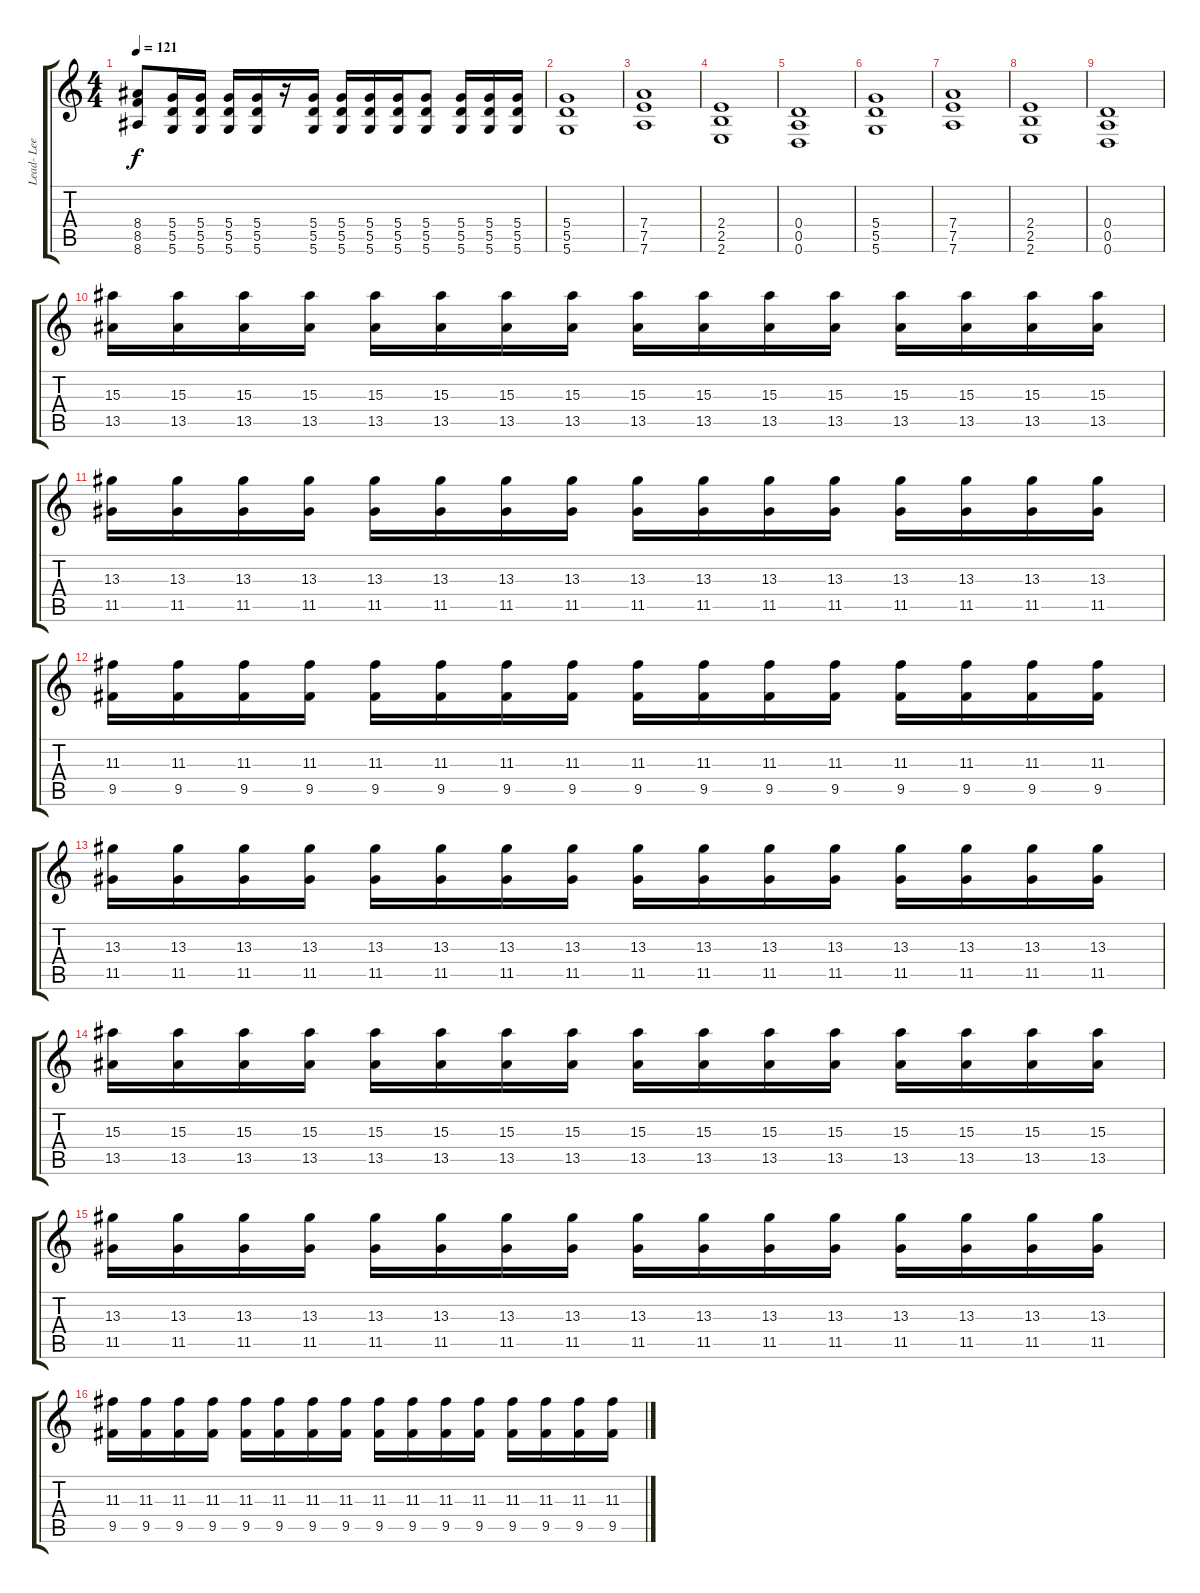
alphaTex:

\track ("Lead- Lee" "Lead- Lee") {instrument distortionguitar}
\staff {score tabs}
\tuning (E4 B3 G3 D3 A2 D2) {hide}
\ts (4 4)
\tempo 121
\clef g2
\ks c
(8.4 8.5 8.6).8{dy f} (5.4 5.5 5.6).16 (5.4 5.5 5.6).16 (5.4 5.5 5.6).16 (5.4 5.5 5.6).16 r.16 (5.4 5.5 5.6).16 (5.4 5.5 5.6).16 (5.4 5.5 5.6).16 (5.4 5.5 5.6).16 (5.4 5.5 5.6).8 (5.4 5.5 5.6).16 (5.4 5.5 5.6).16 (5.4 5.5 5.6).16 |
(5.4 5.5 5.6).1 |
(7.4 7.5 7.6).1 |
(2.4 2.5 2.6).1 |
(0.4 0.5 0.6).1 |
(5.4 5.5 5.6).1 |
(7.4 7.5 7.6).1 |
(2.4 2.5 2.6).1 |
(0.4 0.5 0.6).1 |
(15.3 13.5).16 (15.3 13.5).16 (15.3 13.5).16 (15.3 13.5).16 (15.3 13.5).16 (15.3 13.5).16 (15.3 13.5).16 (15.3 13.5).16 (15.3 13.5).16 (15.3 13.5).16 (15.3 13.5).16 (15.3 13.5).16 (15.3 13.5).16 (15.3 13.5).16 (15.3 13.5).16 (15.3 13.5).16 |
(13.3 11.5).16 (13.3 11.5).16 (13.3 11.5).16 (13.3 11.5).16 (13.3 11.5).16 (13.3 11.5).16 (13.3 11.5).16 (13.3 11.5).16 (13.3 11.5).16 (13.3 11.5).16 (13.3 11.5).16 (13.3 11.5).16 (13.3 11.5).16 (13.3 11.5).16 (13.3 11.5).16 (13.3 11.5).16 |
(11.3 9.5).16 (11.3 9.5).16 (11.3 9.5).16 (11.3 9.5).16 (11.3 9.5).16 (11.3 9.5).16 (11.3 9.5).16 (11.3 9.5).16 (11.3 9.5).16 (11.3 9.5).16 (11.3 9.5).16 (11.3 9.5).16 (11.3 9.5).16 (11.3 9.5).16 (11.3 9.5).16 (11.3 9.5).16 |
(13.3 11.5).16 (13.3 11.5).16 (13.3 11.5).16 (13.3 11.5).16 (13.3 11.5).16 (13.3 11.5).16 (13.3 11.5).16 (13.3 11.5).16 (13.3 11.5).16 (13.3 11.5).16 (13.3 11.5).16 (13.3 11.5).16 (13.3 11.5).16 (13.3 11.5).16 (13.3 11.5).16 (13.3 11.5).16 |
(15.3 13.5).16 (15.3 13.5).16 (15.3 13.5).16 (15.3 13.5).16 (15.3 13.5).16 (15.3 13.5).16 (15.3 13.5).16 (15.3 13.5).16 (15.3 13.5).16 (15.3 13.5).16 (15.3 13.5).16 (15.3 13.5).16 (15.3 13.5).16 (15.3 13.5).16 (15.3 13.5).16 (15.3 13.5).16 |
(13.3 11.5).16 (13.3 11.5).16 (13.3 11.5).16 (13.3 11.5).16 (13.3 11.5).16 (13.3 11.5).16 (13.3 11.5).16 (13.3 11.5).16 (13.3 11.5).16 (13.3 11.5).16 (13.3 11.5).16 (13.3 11.5).16 (13.3 11.5).16 (13.3 11.5).16 (13.3 11.5).16 (13.3 11.5).16 |
(11.3 9.5).16 (11.3 9.5).16 (11.3 9.5).16 (11.3 9.5).16 (11.3 9.5).16 (11.3 9.5).16 (11.3 9.5).16 (11.3 9.5).16 (11.3 9.5).16 (11.3 9.5).16 (11.3 9.5).16 (11.3 9.5).16 (11.3 9.5).16 (11.3 9.5).16 (11.3 9.5).16 (11.3 9.5).16
